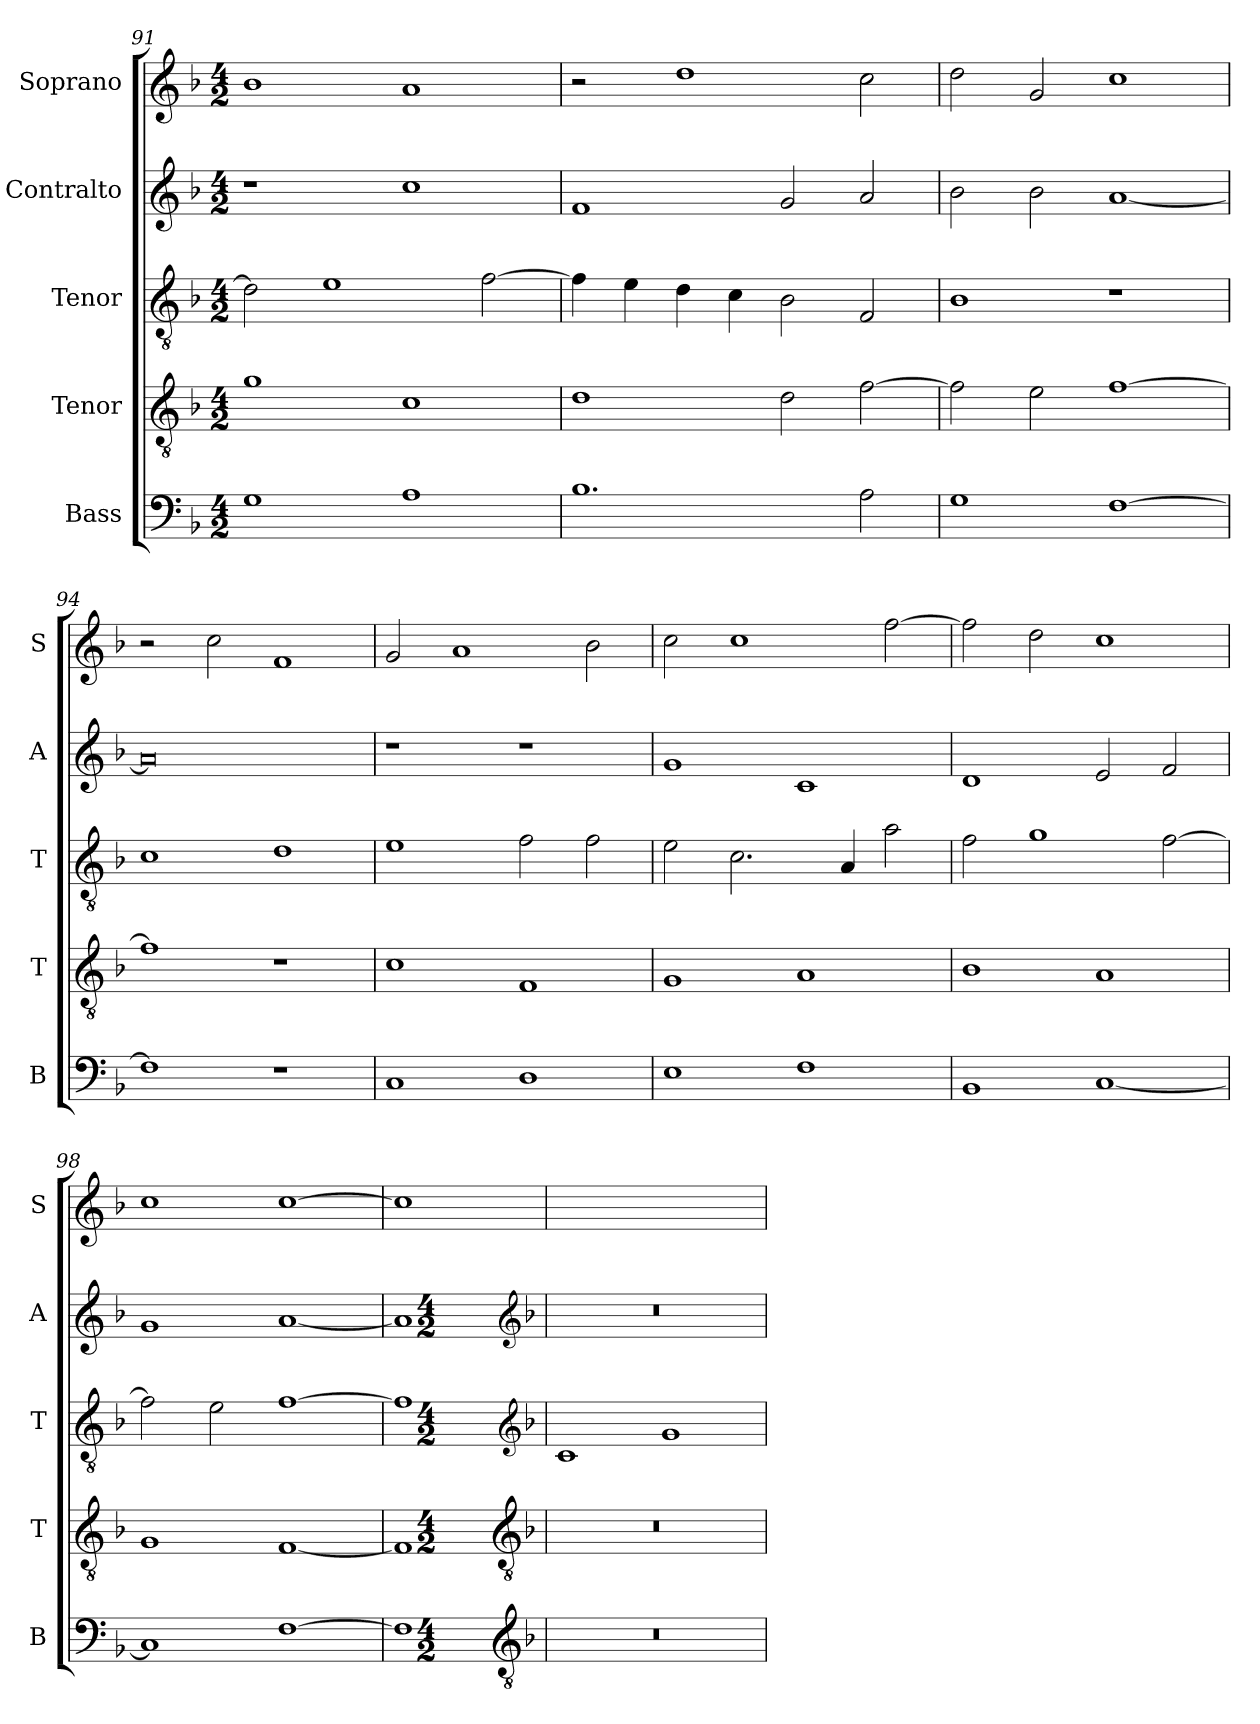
**kern	**kern	**kern	**kern	**kern
*part5	*part4	*part3	*part2	*part1
*staff5	*staff4	*staff3	*staff2	*staff1
*I"Bass	*I"Tenor	*I"Tenor	*I"Contralto	*I"Soprano
*I'B	*I'T	*I'T	*I'A	*I'S
*clefF4	*clefGv2	*clefGv2	*clefG2	*clefG2
*k[b-]	*k[b-]	*k[b-]	*k[b-]	*k[b-]
*F:ion	*F:ion	*F:ion	*F:ion	*F:ion
*M4/2	*M4/2	*M4/2	*M4/2	*M4/2
=91	=91	=91	=91	=91
1G	1g	2d]	1r	1b-
.	.	1e	.	.
1A	1c	.	1cc	1a
.	.	[2f	.	.
=92	=92	=92	=92	=92
1.B-	1d	4f]	1f	2r
.	.	4e	.	.
.	.	4d	.	1dd
.	.	4c	.	.
.	2d	2B-	2g	.
2A	[2f	2F	2a	2cc
=93	=93	=93	=93	=93
1G	2f]	1B-	2b-	2dd
.	2e	.	2b-	2g
[1F	[1f	1r	[1a	1cc
=94	=94	=94	=94	=94
1F]	1f]	1c	0a]	2r
.	.	.	.	2cc
1r	1r	1d	.	1f
=95	=95	=95	=95	=95
1C	1c	1e	1r	2g
.	.	.	.	1a
1D	1F	2f	1r	.
.	.	2f	.	2b-
=96	=96	=96	=96	=96
1E	1G	2e	1g	2cc
.	.	2.c	.	1cc
1F	1A	.	1c	.
.	.	4A	.	.
.	.	2a	.	[2ff
=97	=97	=97	=97	=97
1BB-	1B-	2f	1d	2ff]
.	.	1g	.	2dd
[1C	1A	.	2e	1cc
.	.	[2f	2f	.
=98	=98	=98	=98	=98
1C]	1G	2f]	1g	1cc
.	.	2e	.	.
[1F	[1F	[1f	[1a	[1cc
=99	=99	=99	=99	=99
1F]	1F]	1f]	1a]	1cc]
*clefGv2	*clefGv2	*clefG2	*clefG2	*
*k[b-]	*k[b-]	*k[b-]	*k[b-]	*
*F:ion	*F:ion	*F:ion	*F:ion	*
*M4/2	*M4/2	*M4/2	*M4/2	*
=100	=100	=100	=100	=100
0r	0r	1c	0r	0ryy
.	.	1g	.	.
=	=	=	=	=
*-	*-	*-	*-	*-
